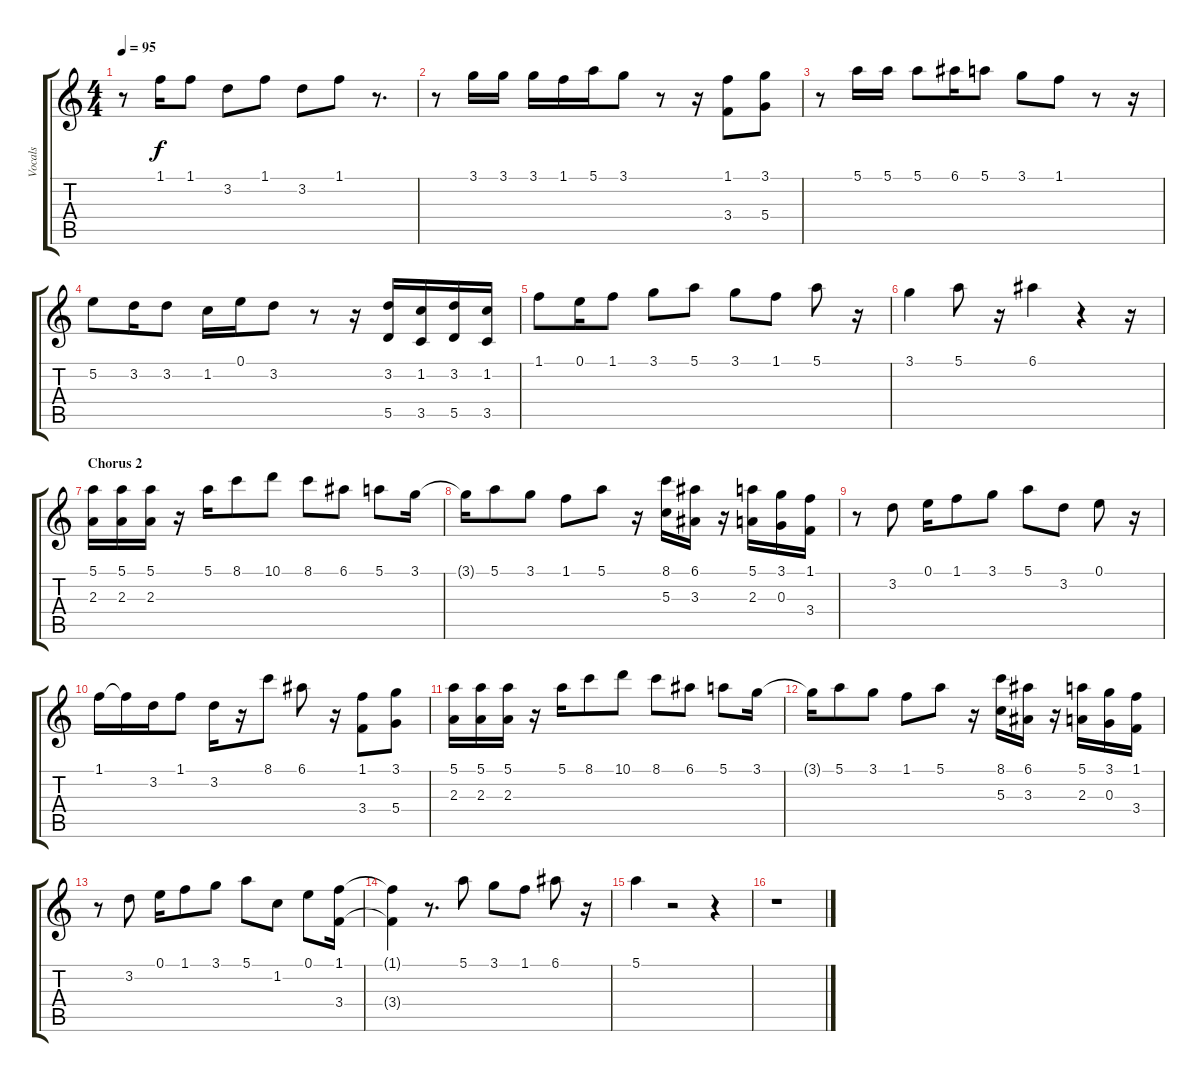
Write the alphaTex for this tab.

\track ("Vocals" "Vocals") {instrument overdrivenguitar}
\staff {score tabs}
\tuning (E4 B3 G3 D3 A2 E2) {hide}
\ts (4 4)
\tempo 95
\clef g2
\ks c
r.8{dy f} 1.1.16 1.1.8 3.2.8 1.1.8 3.2.8 1.1.8 r.8{d} |
r.8 3.1.16 3.1.16 3.1.16 1.1.16 5.1.16 3.1.8 r.8 r.16 (1.1 3.4).8 (3.1 5.4).8 |
r.8 5.1.16 5.1.16 5.1.8 6.1.16 5.1.8 3.1.8 1.1.8 r.8 r.16 |
5.2.8 3.2.16 3.2.8 1.2.16 0.1.16 3.2.8 r.8 r.16 (3.2 5.5).16 (1.2 3.5).16 (3.2 5.5).16 (1.2 3.5).16 |
1.1.8 0.1.16 1.1.8 3.1.8 5.1.8 3.1.8 1.1.8 5.1.8 r.16 |
3.1.4 5.1.8 r.16 6.1.4 r.4 r.16 |
\section ("" "Chorus 2")
(5.1 2.3).16 (5.1 2.3).16 (5.1 2.3).16 r.16 5.1.16 8.1.8 10.1.8 8.1.8 6.1.8 5.1.8 3.1.16 |
3.1{t}.16 5.1.8 3.1.8 1.1.8 5.1.8 r.16 (8.1 5.3).16 (6.1 3.3).16 r.16 (5.1 2.3).16 (3.1 0.3).16 (1.1 3.4).16 |
r.8 3.2.8 0.1.16 1.1.8 3.1.8 5.1.8 3.2.8 0.1.8 r.16 |
1.1.16 1.1{t}.16 3.2.16 1.1.8 3.2.16 r.16 8.1.8 6.1.8 r.16 (1.1 3.4).8 (3.1 5.4).8 |
(5.1 2.3).16 (5.1 2.3).16 (5.1 2.3).16 r.16 5.1.16 8.1.8 10.1.8 8.1.8 6.1.8 5.1.8 3.1.16 |
3.1{t}.16 5.1.8 3.1.8 1.1.8 5.1.8 r.16 (8.1 5.3).16 (6.1 3.3).16 r.16 (5.1 2.3).16 (3.1 0.3).16 (1.1 3.4).16 |
r.8 3.2.8 0.1.16 1.1.8 3.1.8 5.1.8 1.2.8 0.1.8 (1.1 3.4).16 |
(1.1{t} 3.4{t}).4 r.8{d} 5.1.8 3.1.8 1.1.8 6.1.8 r.16 |
5.1.4 r.2 r.4 |
r.1
